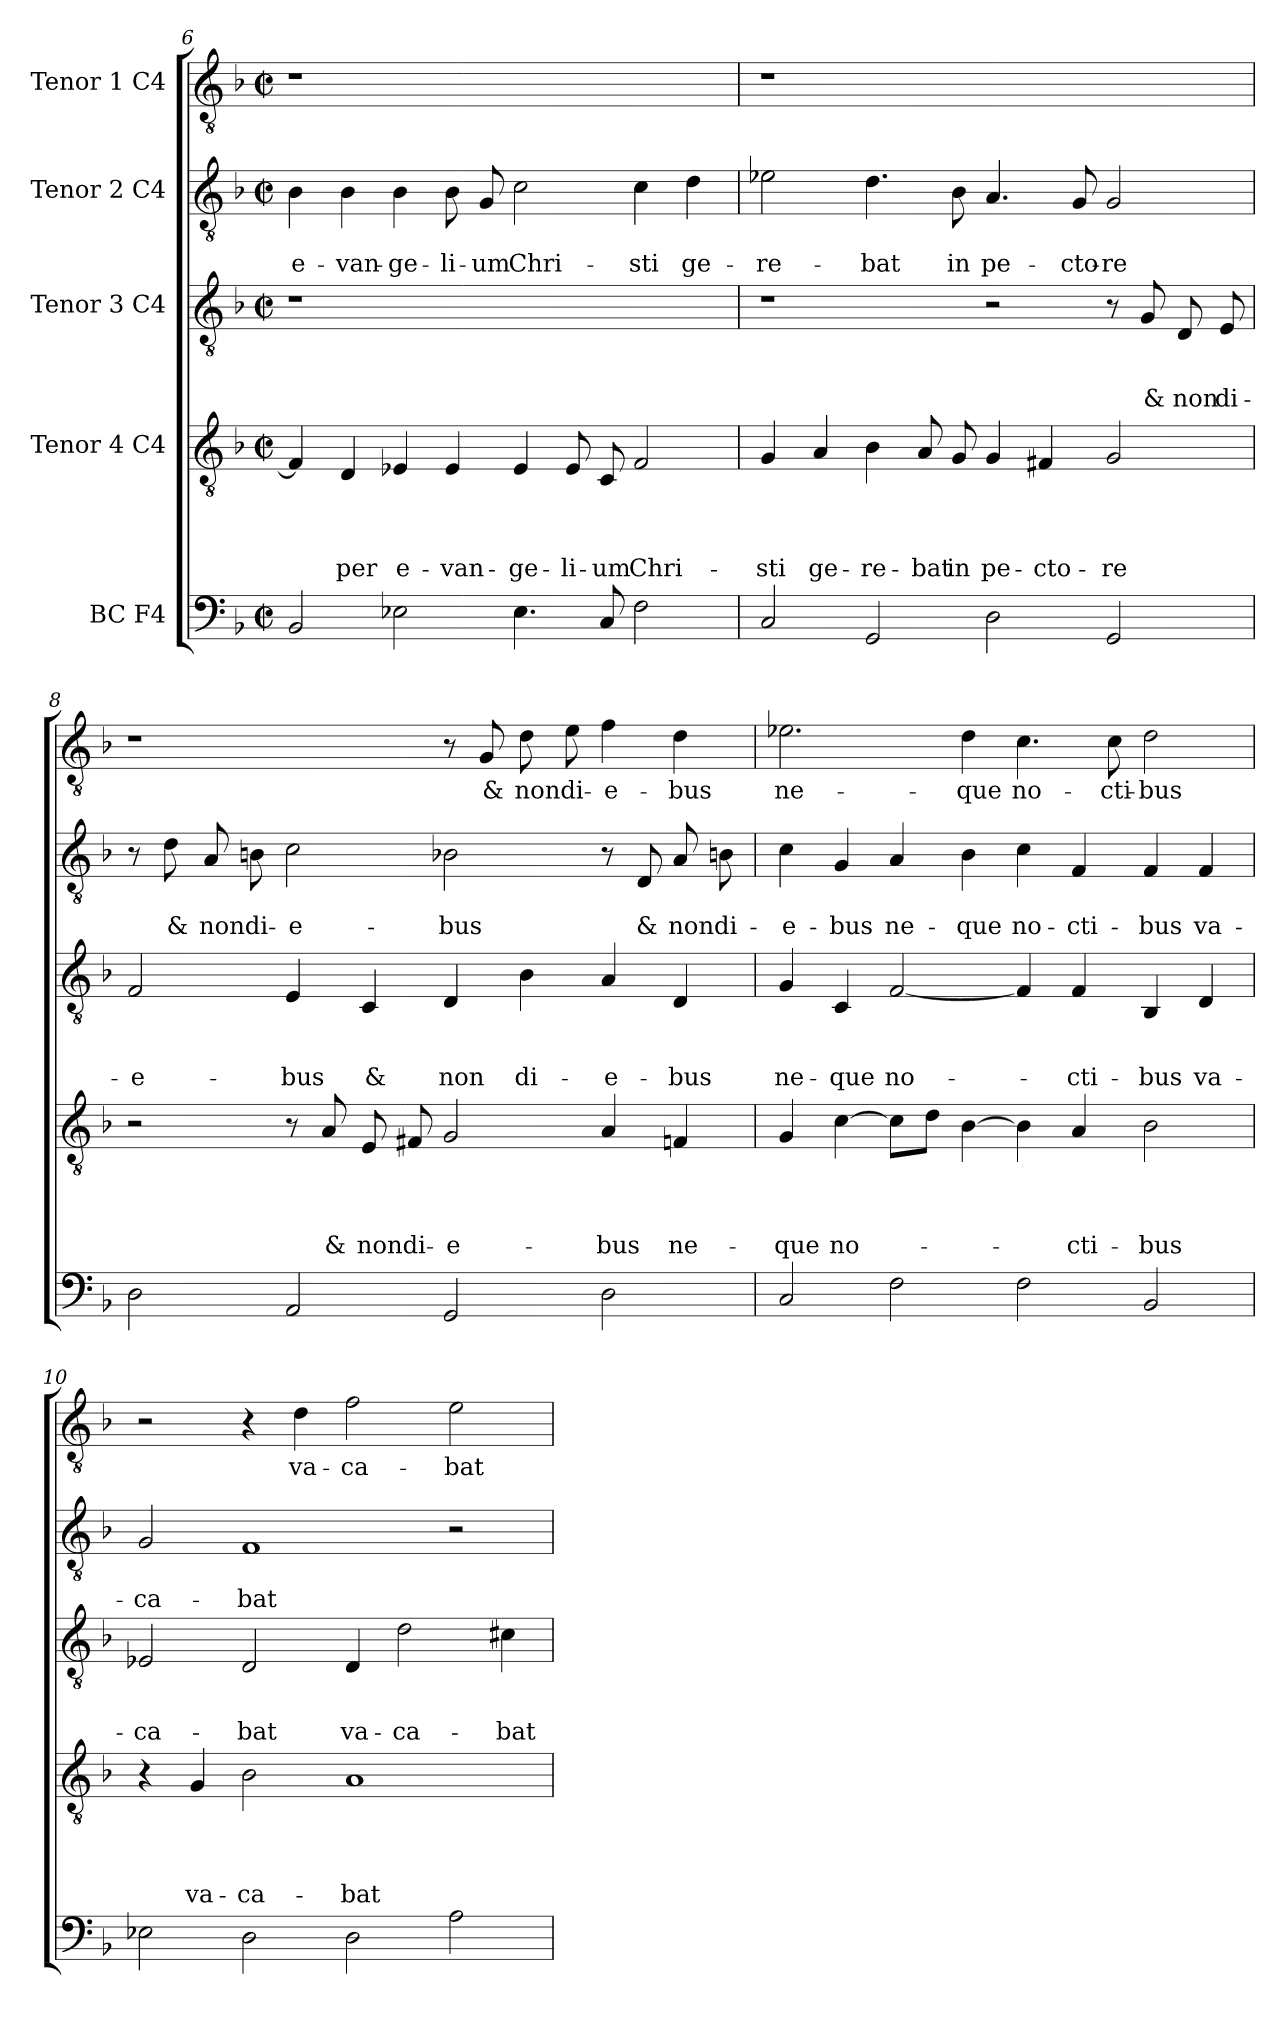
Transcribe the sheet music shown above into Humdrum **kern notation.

**kern	**kern	**text	**text	**text	**text	**kern	**text	**text	**text	**kern	**text	**text	**kern	**text
*part5	*part4	*part4	*part4	*part4	*part4	*part3	*part3	*part3	*part3	*part2	*part2	*part2	*part1	*part1
*staff5	*staff4	*staff4	*staff4	*staff4	*staff4	*staff3	*staff3	*staff3	*staff3	*staff2	*staff2	*staff2	*staff1	*staff1
*I"BC F4	*I"Tenor 4 C4	*	*	*	*	*I"Tenor 3 C4	*	*	*	*I"Tenor 2 C4	*	*	*I"Tenor 1 C4	*
*clefF4	*clefGv2	*	*	*	*	*clefGv2	*	*	*	*clefGv2	*	*	*clefGv2	*
*k[b-]	*k[b-]	*	*	*	*	*k[b-]	*	*	*	*k[b-]	*	*	*k[b-]	*
*F:	*F:	*	*	*	*	*F:	*	*	*	*F:	*	*	*F:	*
*M2/2	*M2/2	*	*	*	*	*M2/2	*	*	*	*M2/2	*	*	*M2/2	*
*met(c|)	*met(c|)	*	*	*	*	*met(c|)	*	*	*	*met(c|)	*	*	*met(c|)	*
=6	=6	=6	=6	=6	=6	=6	=6	=6	=6	=6	=6	=6	=6	=6
2BB-/	4F/]	.	.	.	.	1r	.	.	.	4B-\	.	e-	1r	.
.	4D/	.	.	.	-per	.	.	.	.	4B-\	.	-van-	.	.
2E-X\	4E-X/	.	.	.	e-	.	.	.	.	4B-\	.	-ge-	.	.
.	4E-/	.	.	.	-van-	.	.	.	.	8B-\	.	-li-	.	.
.	.	.	.	.	.	.	.	.	.	8G/	.	-um	.	.
4.E-\	4E-/	.	.	.	-ge-	1ryy	.	.	.	2c\	.	Chri-	1ryy	.
.	8E-/	.	.	.	-li-	.	.	.	.	.	.	.	.	.
8C/	8C/	.	.	.	-um	.	.	.	.	.	.	.	.	.
2F\	2F/	.	.	.	Chri-	.	.	.	.	4c\	.	-sti	.	.
.	.	.	.	.	.	.	.	.	.	4d\	.	ge-	.	.
!!LO:LB:g=z
=7	=7	=7	=7	=7	=7	=7	=7	=7	=7	=7	=7	=7	=7	=7
2C/	4G/	.	.	.	-sti	1r	.	.	.	2e-X\	.	-re-	1r	.
.	4A/	.	.	.	ge-	.	.	.	.	.	.	.	.	.
2GG/	4B-\	.	.	.	-re-	.	.	.	.	4.d\	.	-bat	.	.
.	8A/	.	.	.	-bat	.	.	.	.	.	.	.	.	.
.	8G/	.	.	.	in	.	.	.	.	8B-\	.	in	.	.
2D\	4G/	.	.	.	pe-	2r	.	.	.	4.A/	.	pe-	1ryy	.
.	4F#X/	.	.	.	-cto-	.	.	.	.	.	.	.	.	.
.	.	.	.	.	.	.	.	.	.	8G/	.	-cto-	.	.
2GG/	2G/	.	.	.	-re	8r	.	.	.	2G/	.	-re	.	.
.	.	.	.	.	.	8G/	.	.	&	.	.	.	.	.
.	.	.	.	.	.	8D/	.	.	non	.	.	.	.	.
.	.	.	.	.	.	8E/	.	.	di-	.	.	.	.	.
=8	=8	=8	=8	=8	=8	=8	=8	=8	=8	=8	=8	=8	=8	=8
2D\	2r	.	.	.	.	2F/	.	.	-e-	8r	.	.	1r	.
.	.	.	.	.	.	.	.	.	.	8d\	.	&	.	.
.	.	.	.	.	.	.	.	.	.	8A/	.	non	.	.
.	.	.	.	.	.	.	.	.	.	8Bn\	.	di-	.	.
2AA/	8r	.	.	.	.	4E/	.	.	-bus	2c\	.	-e-	.	.
.	8A/	.	.	.	&	.	.	.	.	.	.	.	.	.
.	8E/	.	.	.	non	4C/	.	.	&	.	.	.	.	.
.	8F#X/	.	.	.	di-	.	.	.	.	.	.	.	.	.
2GG/	2G/	.	.	.	-e-	4D/	.	.	non	2B-X\	.	-bus	8r	.
.	.	.	.	.	.	.	.	.	.	.	.	.	8G/	&
.	.	.	.	.	.	4B-\	.	.	di-	.	.	.	8d\	non
.	.	.	.	.	.	.	.	.	.	.	.	.	8e\	di-
2D\	4A/	.	.	.	-bus	4A/	.	.	-e-	8r	.	.	4f\	-e-
.	.	.	.	.	.	.	.	.	.	8D/	.	&	.	.
.	4Fn/	.	.	.	ne-	4D/	.	.	-bus	8A/	.	non	4d\	-bus
.	.	.	.	.	.	.	.	.	.	8Bn\	.	di-	.	.
=9	=9	=9	=9	=9	=9	=9	=9	=9	=9	=9	=9	=9	=9	=9
2C/	4G/	.	.	.	-que	4G/	.	.	ne-	4c\	.	-e-	2.e-X\	ne-
.	[4c\	.	.	.	no-	4C/	.	.	-que	4G/	.	-bus	.	.
2F\	8c\L]	.	.	.	.	[2F/	.	.	no-	4A/	.	ne-	.	.
.	8d\J	.	.	.	.	.	.	.	.	.	.	.	.	.
.	[4B-\	.	.	.	.	.	.	.	.	4B-\	.	-que	4d\	-que
2F\	4B-\]	.	.	.	.	4F/]	.	.	.	4c\	.	no-	4.c\	no-
.	4A/	.	.	.	-cti-	4F/	.	.	-cti-	4F/	.	-cti-	.	.
.	.	.	.	.	.	.	.	.	.	.	.	.	8c\	-cti-
2BB-/	2B-\	.	.	.	-bus	4BB-/	.	.	-bus	4F/	.	-bus	2d\	-bus
.	.	.	.	.	.	4D/	.	.	va-	4F/	.	va-	.	.
!!LO:PB:g=z
=10	=10	=10	=10	=10	=10	=10	=10	=10	=10	=10	=10	=10	=10	=10
2E-X\	4r	.	.	.	.	2E-X/	.	.	-ca-	2G/	.	-ca-	2r	.
.	4G/	.	.	.	va-	.	.	.	.	.	.	.	.	.
2D\	2B-\	.	.	.	-ca-	2D/	.	.	-bat	1F	.	-bat	4r	.
.	.	.	.	.	.	.	.	.	.	.	.	.	4d\	va-
2D\	1A	.	.	.	-bat	4D/	.	.	va-	.	.	.	2f\	-ca-
.	.	.	.	.	.	2d\	.	.	-ca-	.	.	.	.	.
2A\	.	.	.	.	.	.	.	.	.	2r	.	.	2e\	-bat
.	.	.	.	.	.	4c#X\	.	.	-bat	.	.	.	.	.
=	=	=	=	=	=	=	=	=	=	=	=	=	=	=
*-	*-	*-	*-	*-	*-	*-	*-	*-	*-	*-	*-	*-	*-	*-
